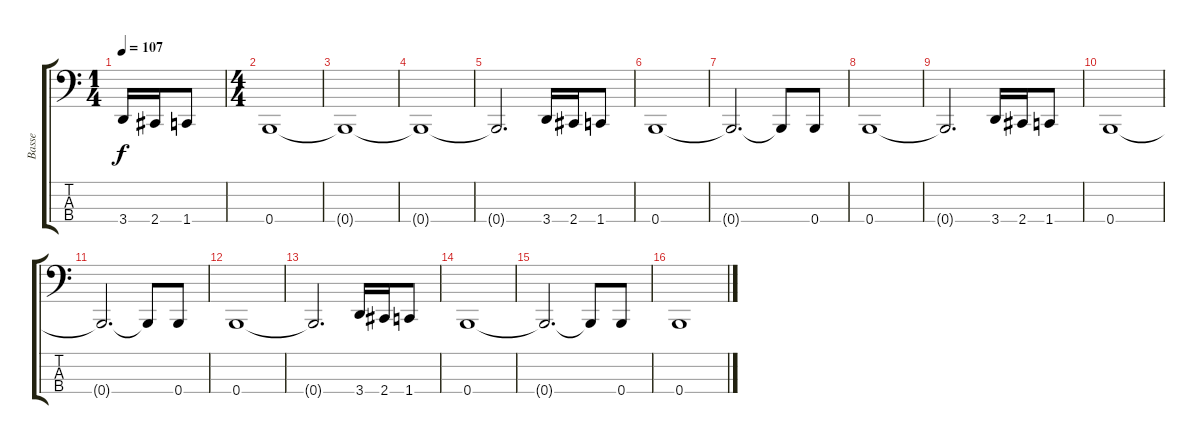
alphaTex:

\track ("Basse" "Basse") {instrument electricbasspick}
\staff {score tabs}
\tuning (D2 A1 E1 B0) {hide}
\ts (1 4)
\tempo 107
\clef f4
\ks c
3.4.16{dy f instrument electricbasspick} 2.4.16 1.4.8 |
\ts (4 4)
0.4.1 |
0.4{t}.1 |
0.4{t}.1 |
0.4{t}.2{d} 3.4.16 2.4.16 1.4.8 |
0.4.1 |
0.4{t}.2{d} 0.4{t}.8 0.4.8 |
0.4.1 |
0.4{t}.2{d} 3.4.16 2.4.16 1.4.8 |
0.4.1 |
0.4{t}.2{d} 0.4{t}.8 0.4.8 |
0.4.1 |
0.4{t}.2{d} 3.4.16 2.4.16 1.4.8 |
0.4.1 |
0.4{t}.2{d} 0.4{t}.8 0.4.8 |
0.4.1
